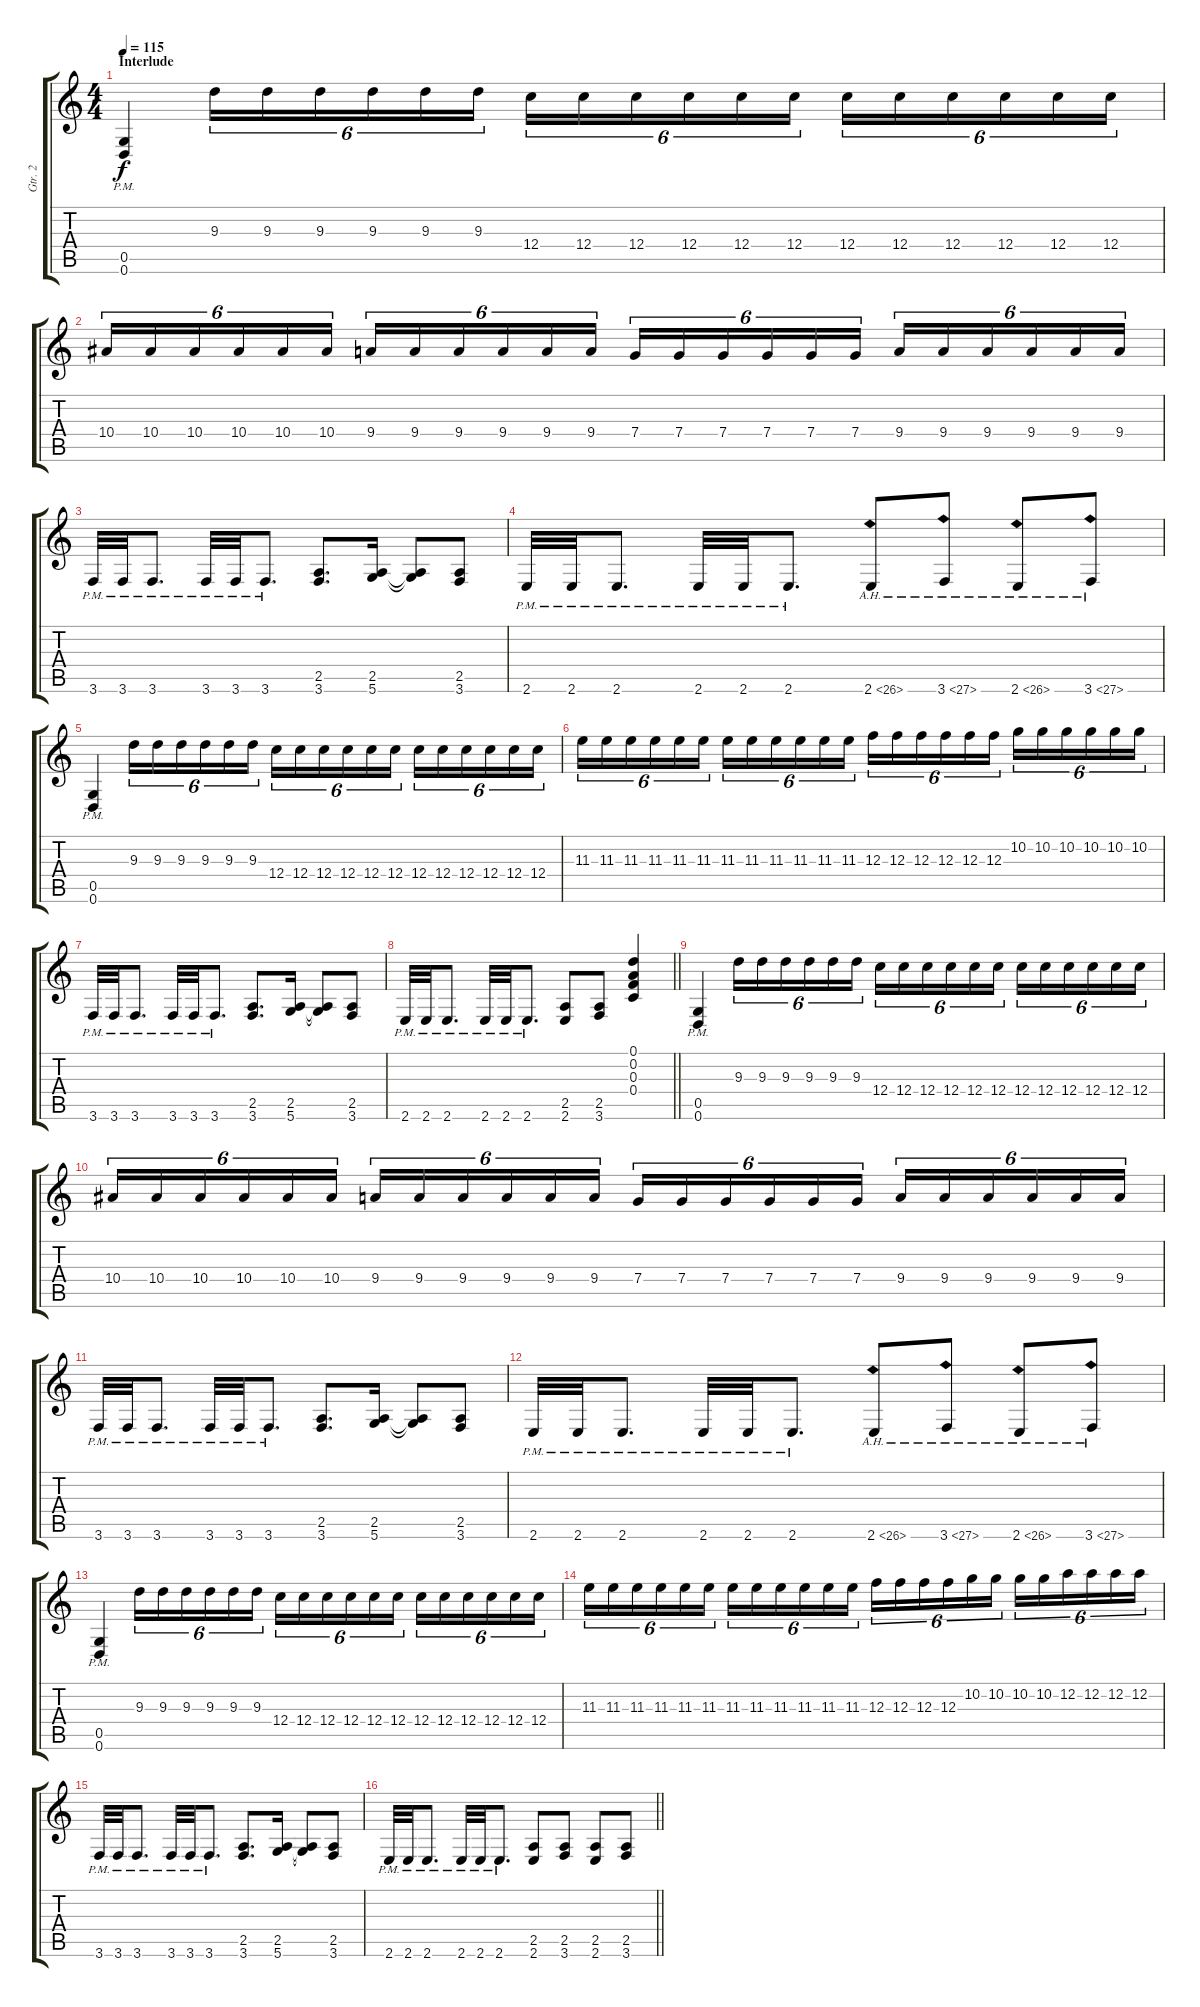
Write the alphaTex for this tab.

\track ("Gtr. 2" "Gtr. 2") {instrument distortionguitar}
\staff {score tabs}
\tuning (D4 A3 F3 C3 G2 D2) {hide}
\ts (4 4)
\section ("" "Interlude")
\tempo 115
\clef g2
\ks c
(0.5{pm} 0.6{pm}).4{dy f} 9.3.16{tu (6 4)} 9.3.16{tu (6 4)} 9.3.16{tu (6 4)} 9.3.16{tu (6 4)} 9.3.16{tu (6 4)} 9.3.16{tu (6 4)} 12.4.16{tu (6 4)} 12.4.16{tu (6 4)} 12.4.16{tu (6 4)} 12.4.16{tu (6 4)} 12.4.16{tu (6 4)} 12.4.16{tu (6 4)} 12.4.16{tu (6 4)} 12.4.16{tu (6 4)} 12.4.16{tu (6 4)} 12.4.16{tu (6 4)} 12.4.16{tu (6 4)} 12.4.16{tu (6 4)} |
10.4.16{tu (6 4)} 10.4.16{tu (6 4)} 10.4.16{tu (6 4)} 10.4.16{tu (6 4)} 10.4.16{tu (6 4)} 10.4.16{tu (6 4)} 9.4.16{tu (6 4)} 9.4.16{tu (6 4)} 9.4.16{tu (6 4)} 9.4.16{tu (6 4)} 9.4.16{tu (6 4)} 9.4.16{tu (6 4)} 7.4.16{tu (6 4)} 7.4.16{tu (6 4)} 7.4.16{tu (6 4)} 7.4.16{tu (6 4)} 7.4.16{tu (6 4)} 7.4.16{tu (6 4)} 9.4.16{tu (6 4)} 9.4.16{tu (6 4)} 9.4.16{tu (6 4)} 9.4.16{tu (6 4)} 9.4.16{tu (6 4)} 9.4.16{tu (6 4)} |
3.6{pm}.32 3.6{pm}.32 3.6{pm}.8{d} 3.6{pm}.32 3.6{pm}.32 3.6{pm}.8{d} (2.5 3.6).8{d} (2.5 5.6).16 (2.5{t} 5.6{t}).8 (2.5 3.6).8 |
2.6{pm}.32 2.6{pm}.32 2.6{pm}.8{d} 2.6{pm}.32 2.6{pm}.32 2.6{pm}.8{d} 2.6{ah 24}.8 3.6{ah 24}.8 2.6{ah 24}.8 3.6{ah 24}.8 |
(0.5{pm} 0.6{pm}).4 9.3.16{tu (6 4)} 9.3.16{tu (6 4)} 9.3.16{tu (6 4)} 9.3.16{tu (6 4)} 9.3.16{tu (6 4)} 9.3.16{tu (6 4)} 12.4.16{tu (6 4)} 12.4.16{tu (6 4)} 12.4.16{tu (6 4)} 12.4.16{tu (6 4)} 12.4.16{tu (6 4)} 12.4.16{tu (6 4)} 12.4.16{tu (6 4)} 12.4.16{tu (6 4)} 12.4.16{tu (6 4)} 12.4.16{tu (6 4)} 12.4.16{tu (6 4)} 12.4.16{tu (6 4)} |
11.3.16{tu (6 4)} 11.3.16{tu (6 4)} 11.3.16{tu (6 4)} 11.3.16{tu (6 4)} 11.3.16{tu (6 4)} 11.3.16{tu (6 4)} 11.3.16{tu (6 4)} 11.3.16{tu (6 4)} 11.3.16{tu (6 4)} 11.3.16{tu (6 4)} 11.3.16{tu (6 4)} 11.3.16{tu (6 4)} 12.3.16{tu (6 4)} 12.3.16{tu (6 4)} 12.3.16{tu (6 4)} 12.3.16{tu (6 4)} 12.3.16{tu (6 4)} 12.3.16{tu (6 4)} 10.2.16{tu (6 4)} 10.2.16{tu (6 4)} 10.2.16{tu (6 4)} 10.2.16{tu (6 4)} 10.2.16{tu (6 4)} 10.2.16{tu (6 4)} |
3.6{pm}.32 3.6{pm}.32 3.6{pm}.8{d} 3.6{pm}.32 3.6{pm}.32 3.6{pm}.8{d} (2.5 3.6).8{d} (2.5 5.6).16 (2.5{t} 5.6{t}).8 (2.5 3.6).8 |
\barLineRight lightlight
2.6{pm}.32 2.6{pm}.32 2.6{pm}.8{d} 2.6{pm}.32 2.6{pm}.32 2.6{pm}.8{d} (2.5 2.6).8 (2.5 3.6).8 (0.1 0.2 0.3 0.4).4 |
(0.5{pm} 0.6{pm}).4 9.3.16{tu (6 4)} 9.3.16{tu (6 4)} 9.3.16{tu (6 4)} 9.3.16{tu (6 4)} 9.3.16{tu (6 4)} 9.3.16{tu (6 4)} 12.4.16{tu (6 4)} 12.4.16{tu (6 4)} 12.4.16{tu (6 4)} 12.4.16{tu (6 4)} 12.4.16{tu (6 4)} 12.4.16{tu (6 4)} 12.4.16{tu (6 4)} 12.4.16{tu (6 4)} 12.4.16{tu (6 4)} 12.4.16{tu (6 4)} 12.4.16{tu (6 4)} 12.4.16{tu (6 4)} |
10.4.16{tu (6 4)} 10.4.16{tu (6 4)} 10.4.16{tu (6 4)} 10.4.16{tu (6 4)} 10.4.16{tu (6 4)} 10.4.16{tu (6 4)} 9.4.16{tu (6 4)} 9.4.16{tu (6 4)} 9.4.16{tu (6 4)} 9.4.16{tu (6 4)} 9.4.16{tu (6 4)} 9.4.16{tu (6 4)} 7.4.16{tu (6 4)} 7.4.16{tu (6 4)} 7.4.16{tu (6 4)} 7.4.16{tu (6 4)} 7.4.16{tu (6 4)} 7.4.16{tu (6 4)} 9.4.16{tu (6 4)} 9.4.16{tu (6 4)} 9.4.16{tu (6 4)} 9.4.16{tu (6 4)} 9.4.16{tu (6 4)} 9.4.16{tu (6 4)} |
3.6{pm}.32 3.6{pm}.32 3.6{pm}.8{d} 3.6{pm}.32 3.6{pm}.32 3.6{pm}.8{d} (2.5 3.6).8{d} (2.5 5.6).16 (2.5{t} 5.6{t}).8 (2.5 3.6).8 |
2.6{pm}.32 2.6{pm}.32 2.6{pm}.8{d} 2.6{pm}.32 2.6{pm}.32 2.6{pm}.8{d} 2.6{ah 24}.8 3.6{ah 24}.8 2.6{ah 24}.8 3.6{ah 24}.8 |
(0.5{pm} 0.6{pm}).4 9.3.16{tu (6 4)} 9.3.16{tu (6 4)} 9.3.16{tu (6 4)} 9.3.16{tu (6 4)} 9.3.16{tu (6 4)} 9.3.16{tu (6 4)} 12.4.16{tu (6 4)} 12.4.16{tu (6 4)} 12.4.16{tu (6 4)} 12.4.16{tu (6 4)} 12.4.16{tu (6 4)} 12.4.16{tu (6 4)} 12.4.16{tu (6 4)} 12.4.16{tu (6 4)} 12.4.16{tu (6 4)} 12.4.16{tu (6 4)} 12.4.16{tu (6 4)} 12.4.16{tu (6 4)} |
11.3.16{tu (6 4)} 11.3.16{tu (6 4)} 11.3.16{tu (6 4)} 11.3.16{tu (6 4)} 11.3.16{tu (6 4)} 11.3.16{tu (6 4)} 11.3.16{tu (6 4)} 11.3.16{tu (6 4)} 11.3.16{tu (6 4)} 11.3.16{tu (6 4)} 11.3.16{tu (6 4)} 11.3.16{tu (6 4)} 12.3.16{tu (6 4)} 12.3.16{tu (6 4)} 12.3.16{tu (6 4)} 12.3.16{tu (6 4)} 10.2.16{tu (6 4)} 10.2.16{tu (6 4)} 10.2.16{tu (6 4)} 10.2.16{tu (6 4)} 12.2.16{tu (6 4)} 12.2.16{tu (6 4)} 12.2.16{tu (6 4)} 12.2.16{tu (6 4)} |
3.6{pm}.32 3.6{pm}.32 3.6{pm}.8{d} 3.6{pm}.32 3.6{pm}.32 3.6{pm}.8{d} (2.5 3.6).8{d} (2.5 5.6).16 (2.5{t} 5.6{t}).8 (2.5 3.6).8 |
\barLineRight lightlight
2.6{pm}.32 2.6{pm}.32 2.6{pm}.8{d} 2.6{pm}.32 2.6{pm}.32 2.6{pm}.8{d} (2.5 2.6).8 (2.5 3.6).8 (2.5 2.6).8 (2.5 3.6).8
